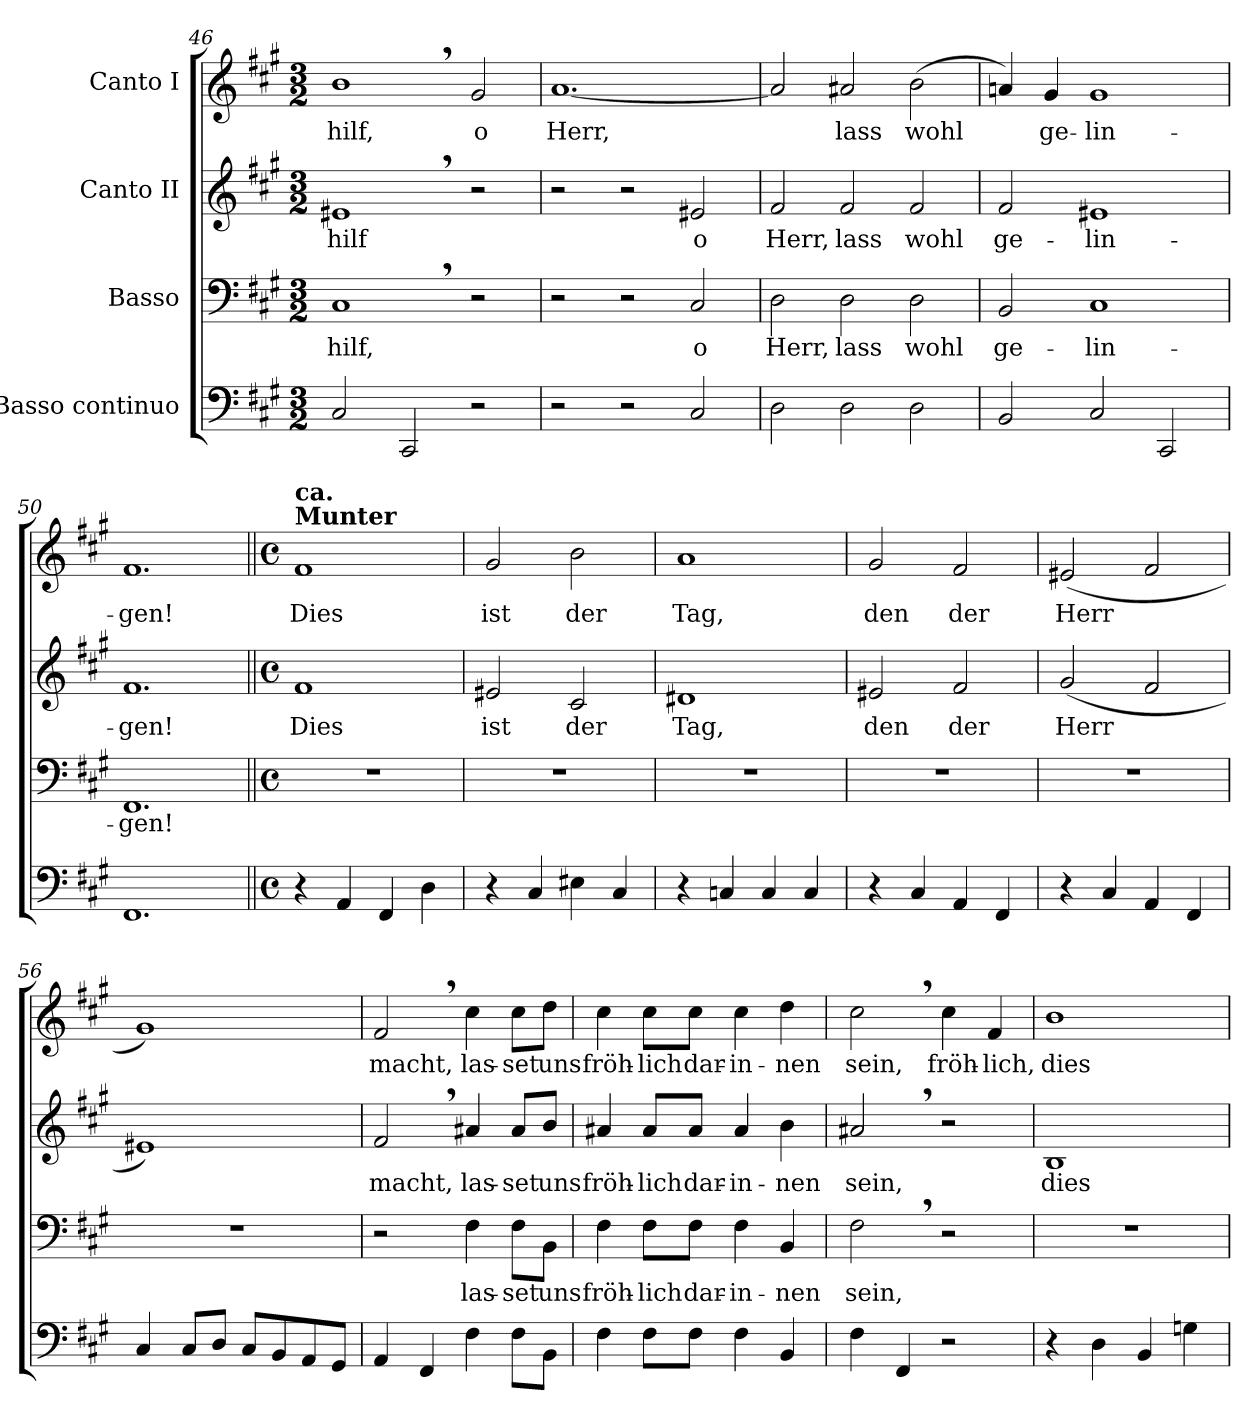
**kern	**kern	**text	**kern	**text	**kern	**text
*part4	*part3	*part3	*part2	*part2	*part1	*part1
*staff4	*staff3	*staff3	*staff2	*staff2	*staff1	*staff1
*I"Basso continuo	*I"Basso	*	*I"Canto II	*	*I"Canto I	*
*clefF4	*clefF4	*	*clefG2	*	*clefG2	*
*k[f#c#g#]	*k[f#c#g#]	*	*k[f#c#g#]	*	*k[f#c#g#]	*
*A:	*A:	*	*A:	*	*A:	*
*M3/2	*M3/2	*	*M3/2	*	*M3/2	*
=46	=46	=46	=46	=46	=46	=46
2C#/	1C#,	hilf,	1e#X,	hilf	1b,	hilf,
2CC#/	.	.	.	.	.	.
2r	2r	.	2r	.	2g#/	o
!!LO:PB:g=z
=47	=47	=47	=47	=47	=47	=47
2r	2r	.	2r	.	[1.a	Herr,
2r	2r	.	2r	.	.	.
2C#/	2C#/	o	2e#X/	o	.	.
=48	=48	=48	=48	=48	=48	=48
2D\	2D\	Herr,	2f#/	Herr,	2a/]	.
2D\	2D\	lass	2f#/	lass	2a#X/	lass
2D\	2D\	wohl	2f#/	wohl	(>2b\	wohl
=49	=49	=49	=49	=49	=49	=49
2BB/	2BB/	ge-	2f#/	ge-	4an/)	.
.	.	.	.	.	4g#/	ge-
2C#/	1C#	-lin-	1e#X	-lin-	1g#	-lin-
2CC#/	.	.	.	.	.	.
=50	=50	=50	=50	=50	=50	=50
1.FF#	1.FF#	-gen!	1.f#	-gen!	1.f#	-gen!
=51||	=51||	=51||	=51||	=51||	=51||	=51||
*M4/4	*M4/4	*	*M4/4	*	*M4/4	*
*met(c)	*met(c)	*	*met(c)	*	*met(c)	*
!	!	!	!	!	!LO:TX:a:B:t=Munter	!
!	!	!	!	!	!LO:TX:a:B:t=ca.	!
4r	1r	.	1f#	Dies	1f#	Dies
4AA/	.	.	.	.	.	.
4FF#/	.	.	.	.	.	.
4D\	.	.	.	.	.	.
=52	=52	=52	=52	=52	=52	=52
4r	1r	.	2e#X/	ist	2g#/	ist
4C#/	.	.	.	.	.	.
4E#X\	.	.	2c#/	der	2b\	der
4C#/	.	.	.	.	.	.
=53	=53	=53	=53	=53	=53	=53
4r	1r	.	1d#X	Tag,	1a	Tag,
4Cn/	.	.	.	.	.	.
4C/	.	.	.	.	.	.
4C/	.	.	.	.	.	.
=54	=54	=54	=54	=54	=54	=54
4r	1r	.	2e#X/	den	2g#/	den
4C#/	.	.	.	.	.	.
4AA/	.	.	2f#/	der	2f#/	der
4FF#/	.	.	.	.	.	.
!!LO:LB:g=z
=55	=55	=55	=55	=55	=55	=55
4r	1r	.	(2g#/	Herr	(2e#X/	Herr
4C#/	.	.	.	.	.	.
4AA/	.	.	2f#/	.	2f#/	.
4FF#/	.	.	.	.	.	.
=56	=56	=56	=56	=56	=56	=56
4C#/	1r	.	1e#X)	.	1g#)	.
8C#/L	.	.	.	.	.	.
8D/J	.	.	.	.	.	.
8C#/L	.	.	.	.	.	.
8BB/	.	.	.	.	.	.
8AA/	.	.	.	.	.	.
8GG#/J	.	.	.	.	.	.
=57	=57	=57	=57	=57	=57	=57
4AA/	2r	.	2f#,/	macht,	2f#,/	macht,
4FF#/	.	.	.	.	.	.
4F#\	4F#\	las-	4a#X/	las-	4cc#\	las-
8F#\L	8F#\L	-set	8a#/L	-set	8cc#\L	-set
8BB\J	8BB\J	uns	8b/J	uns	8dd\J	uns
=58	=58	=58	=58	=58	=58	=58
4F#\	4F#\	fröh-	4a#X/	fröh-	4cc#\	fröh-
8F#\L	8F#\L	-lich	8a#/L	-lich	8cc#\L	-lich
8F#\J	8F#\J	dar-	8a#/J	dar-	8cc#\J	dar-
4F#\	4F#\	-in-	4a#/	-in-	4cc#\	-in-
4BB/	4BB/	-nen	4b\	-nen	4dd\	-nen
=59	=59	=59	=59	=59	=59	=59
4F#\	2F#,\	sein,	2a#X,/	sein,	2cc#,\	sein,
4FF#/	.	.	.	.	.	.
2r	2r	.	2r	.	4cc#\	fröh-
.	.	.	.	.	4f#/	-lich,
!!LO:LB:g=z
=60	=60	=60	=60	=60	=60	=60
4r	1r	.	1B	dies	1b	dies
4D\	.	.	.	.	.	.
4BB/	.	.	.	.	.	.
4Gn\	.	.	.	.	.	.
=	=	=	=	=	=	=
*-	*-	*-	*-	*-	*-	*-
